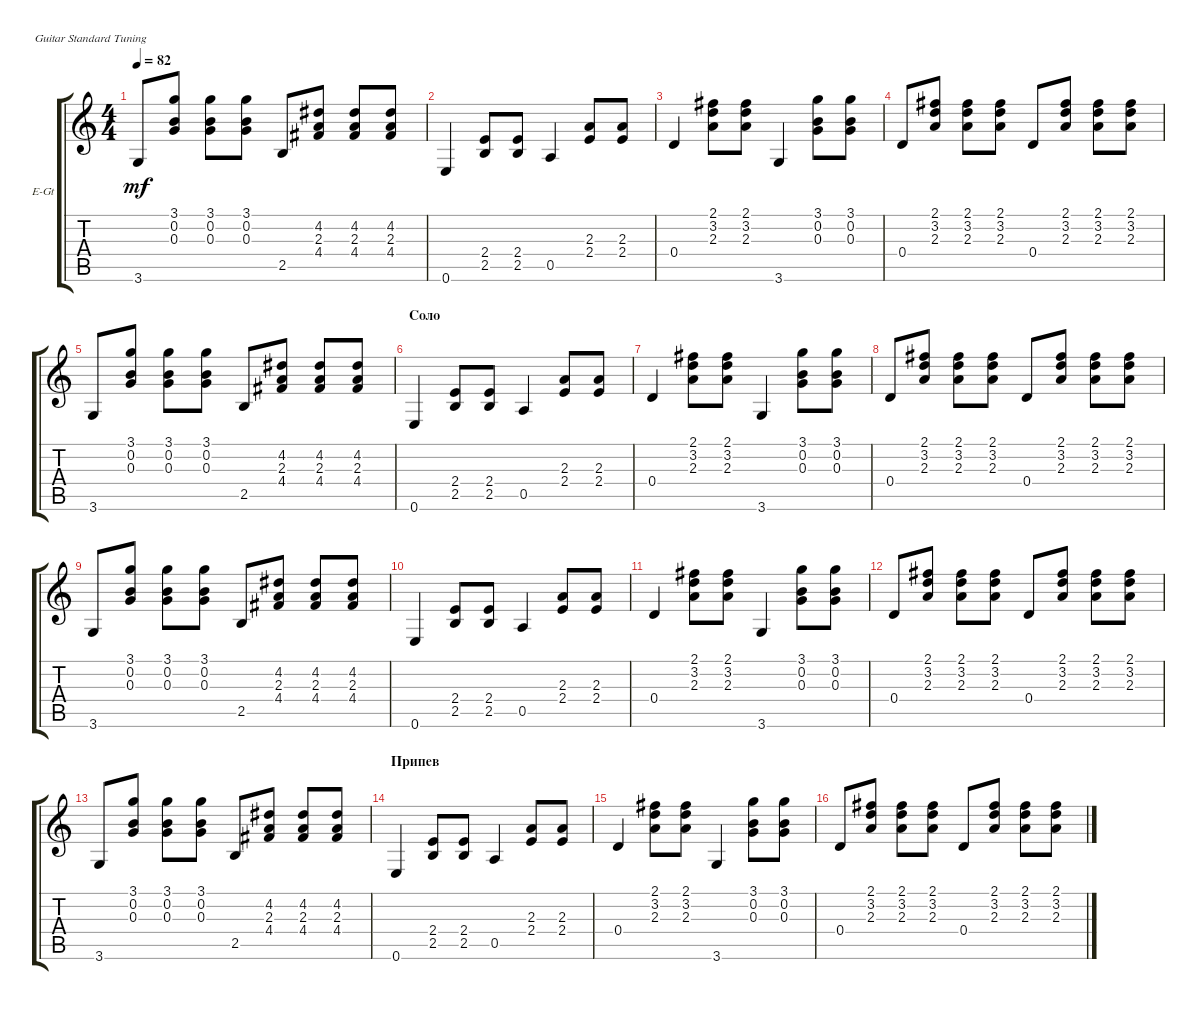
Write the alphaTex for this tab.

\defaultSystemsLayout 4
\bracketExtendMode groupsimilarinstruments
\firstSystemTrackNameOrientation horizontal
\otherSystemsTrackNameOrientation horizontal
\track ("Electric Guitar (Drive)" "E-Gt") {instrument overdrivenguitar}
\staff {score tabs}
\tuning (E4 B3 G3 D3 A2 E2)
\ts (4 4)
\tempo 82
\clef g2
\ks c
3.6.8{dy mf} (0.3 0.2 3.1).8 (0.3 0.2 3.1).8 (0.3 0.2 3.1).8 2.5.8 (4.2 2.3 4.4).8 (4.2 2.3 4.4).8 (4.2 2.3 4.4).8 |
0.6.4 (2.5 2.4).8 (2.5 2.4).8 0.5.4 (2.4 2.3).8 (2.4 2.3).8 |
0.4.4 (2.3 2.1 3.2).8 (2.3 2.1 3.2).8 3.6.4 (0.3 0.2 3.1).8 (0.3 0.2 3.1).8 |
0.4.8 (2.3 2.1 3.2).8 (2.3 2.1 3.2).8 (2.3 2.1 3.2).8 0.4.8 (2.3 2.1 3.2).8 (2.3 2.1 3.2).8 (2.3 2.1 3.2).8 |
3.6.8 (0.3 0.2 3.1).8 (0.3 0.2 3.1).8 (0.3 0.2 3.1).8 2.5.8 (4.2 2.3 4.4).8 (4.2 2.3 4.4).8 (4.2 2.3 4.4).8 |
\section ("" "Соло")
0.6.4 (2.5 2.4).8 (2.5 2.4).8 0.5.4 (2.4 2.3).8 (2.4 2.3).8 |
0.4.4 (2.3 2.1 3.2).8 (2.3 2.1 3.2).8 3.6.4 (0.3 0.2 3.1).8 (0.3 0.2 3.1).8 |
0.4.8 (2.3 2.1 3.2).8 (2.3 2.1 3.2).8 (2.3 2.1 3.2).8 0.4.8 (2.3 2.1 3.2).8 (2.3 2.1 3.2).8 (2.3 2.1 3.2).8 |
3.6.8 (0.3 0.2 3.1).8 (0.3 0.2 3.1).8 (0.3 0.2 3.1).8 2.5.8 (4.2 2.3 4.4).8 (4.2 2.3 4.4).8 (4.2 2.3 4.4).8 |
0.6.4 (2.5 2.4).8 (2.5 2.4).8 0.5.4 (2.4 2.3).8 (2.4 2.3).8 |
0.4.4 (2.3 2.1 3.2).8 (2.3 2.1 3.2).8 3.6.4 (0.3 0.2 3.1).8 (0.3 0.2 3.1).8 |
0.4.8 (2.3 2.1 3.2).8 (2.3 2.1 3.2).8 (2.3 2.1 3.2).8 0.4.8 (2.3 2.1 3.2).8 (2.3 2.1 3.2).8 (2.3 2.1 3.2).8 |
3.6.8 (0.3 0.2 3.1).8 (0.3 0.2 3.1).8 (0.3 0.2 3.1).8 2.5.8 (4.2 2.3 4.4).8 (4.2 2.3 4.4).8 (4.2 2.3 4.4).8 |
\section ("" "Припев")
0.6.4 (2.5 2.4).8 (2.5 2.4).8 0.5.4 (2.4 2.3).8 (2.4 2.3).8 |
0.4.4 (2.3 2.1 3.2).8 (2.3 2.1 3.2).8 3.6.4 (0.3 0.2 3.1).8 (0.3 0.2 3.1).8 |
0.4.8 (2.3 2.1 3.2).8 (2.3 2.1 3.2).8 (2.3 2.1 3.2).8 0.4.8 (2.3 2.1 3.2).8 (2.3 2.1 3.2).8 (2.3 2.1 3.2).8
